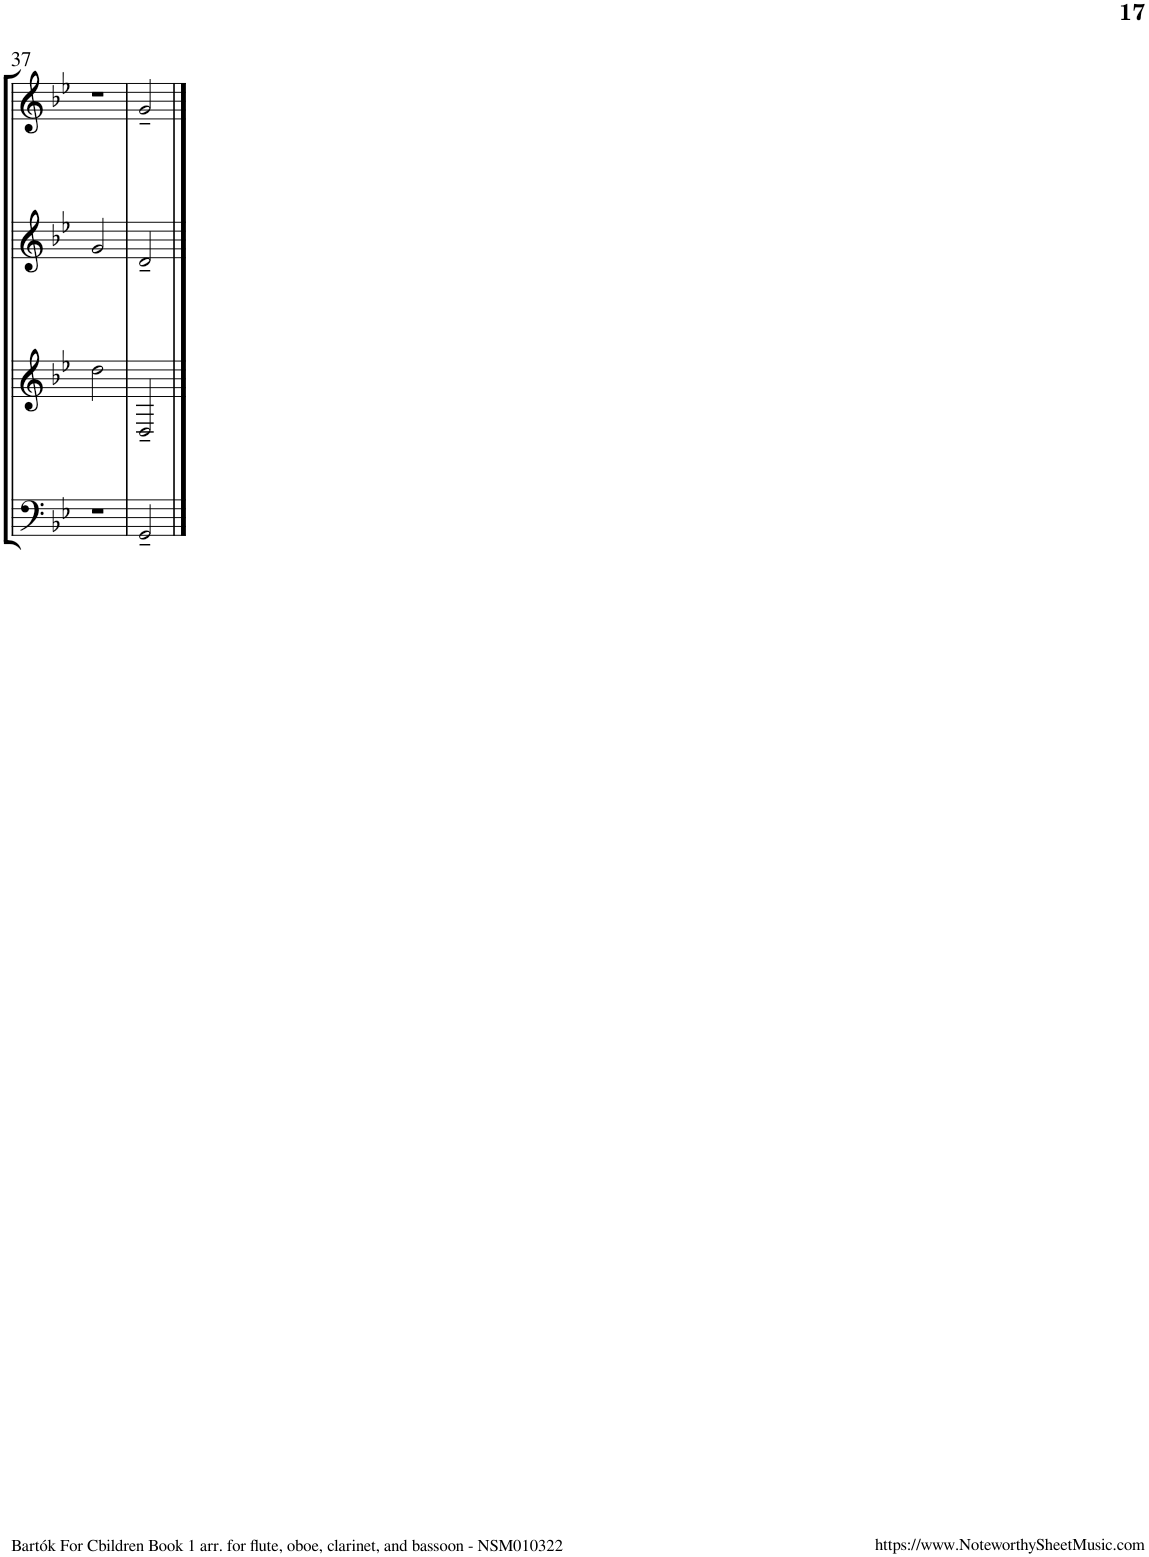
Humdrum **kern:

**kern	**kern	**kern	**kern
*part4	*part3	*part2	*part1
*staff4	*staff3	*staff2	*staff1
*I"Bn	*I"Cl	*I"Ob	*I"Fl
*	*I'Cl	*I'Ob	*I'Fl
!!LO:PB:g=z
*clefF4	*clefG2	*clefG2	*clefG2
*	*ITrd1c2	*	*
*k[b-e-]	*k[b-e-]	*k[b-e-]	*k[b-e-]
*M2/4	*M2/4	*M2/4	*M2/4
=37	=37	=37	=37
2r	2dd\	2g/	2r
=38	=38	=38	=38
2GG~/	2D~/	2d~/	2g~/
==	==	==	==
*-	*-	*-	*-
